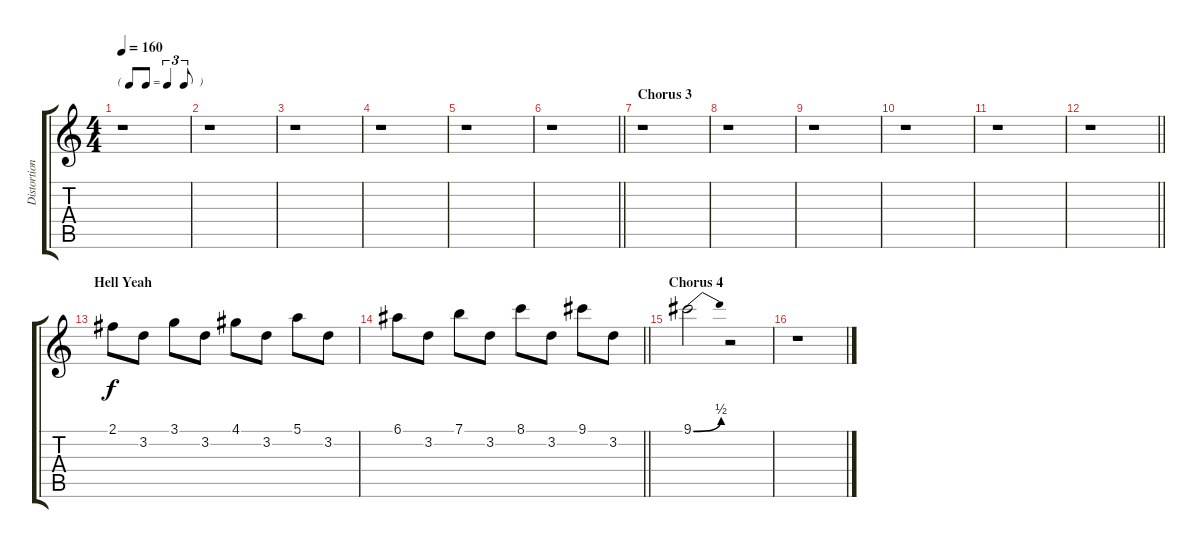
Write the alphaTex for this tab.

\track ("Distortion Guitar" "Distortion") {instrument distortionguitar}
\staff {score tabs}
\tuning (E4 B3 G3 D3 A2 E2) {hide}
\ts (4 4)
\tf triplet8th
\tempo 160
\clef g2
\ks c
r.1{dy f} |
r.1 |
r.1 |
r.1 |
r.1 |
\barLineRight lightlight
r.1 |
\section ("" "Chorus 3")
r.1 |
r.1 |
r.1 |
r.1 |
r.1 |
\barLineRight lightlight
r.1 |
\section ("" "Hell Yeah")
2.1.8 3.2.8 3.1.8 3.2.8 4.1.8 3.2.8 5.1.8 3.2.8 |
\barLineRight lightlight
6.1.8 3.2.8 7.1.8 3.2.8 8.1.8 3.2.8 9.1.8 3.2.8 |
\section ("" "Chorus 4")
9.1{be (bend 0 0 60 2)}.2 r.2 |
r.1
